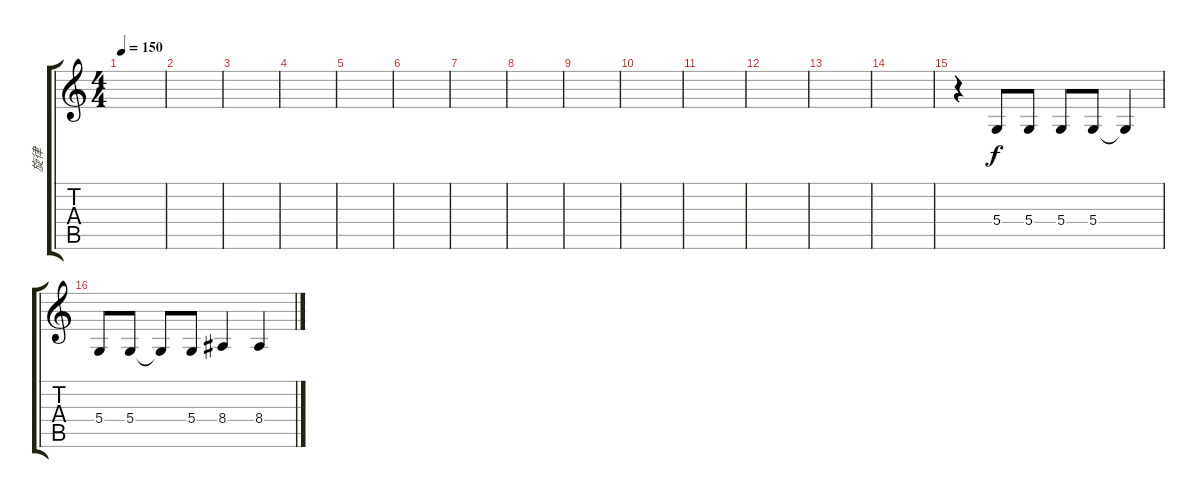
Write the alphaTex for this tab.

\track ("旋律" "旋律") {instrument lead2sawtooth}
\staff {score tabs}
\tuning (E4 B3 G3 D3 A2 E2) {hide}
\ts (4 4)
\tempo 150
\clef g2
\ks c
|
|
|
|
|
|
|
|
|
|
|
|
|
|
r.4 5.4.8 5.4.8 5.4.8 5.4.8 5.4{t}.4 |
5.4.8 5.4.8 5.4{t}.8 5.4.8 8.4.4 8.4.4
